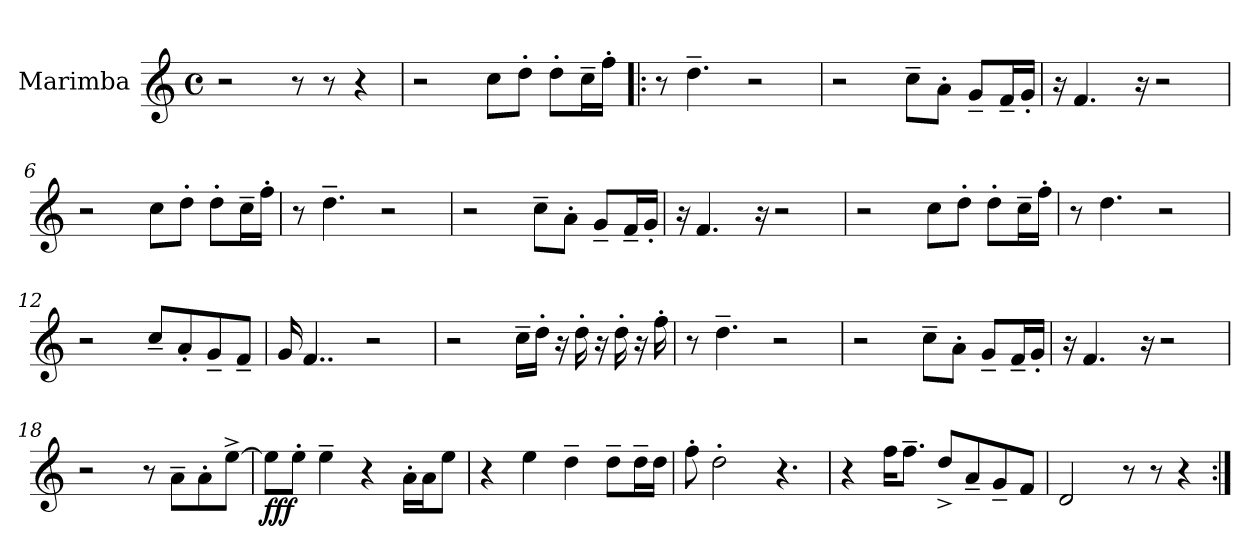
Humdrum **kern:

**kern	**dynam
*part1	*part1
*staff1	*staff1
*I"Marimba	*
*I'Mrm.	*
*clefG2	*
*k[]	*
*M4/4	*
*met(c)	*
=1	=1
2r	.
8r	.
8r	.
4r	.
=2	=2
2r	.
8cc\L	.
8dd'\J	.
8dd'\L	.
16cc~\L	.
16ff'\JJ	.
=3!|:	=3!|:
8r	.
4.dd~\	.
2r	.
=4	=4
2r	.
8cc~\L	.
8a'\J	.
8g~/L	.
16f~/L	.
16g'/JJ	.
=5	=5
16r	.
4.f/	.
16r	.
2r	.
=6	=6
2r	.
8cc\L	.
8dd'\J	.
8dd'\L	.
16cc~\L	.
16ff'\JJ	.
=7	=7
8r	.
4.dd~\	.
2r	.
!!LO:LB:g=z
=8	=8
2r	.
8cc~\L	.
8a'\J	.
8g~/L	.
16f~/L	.
16g'/JJ	.
=9	=9
16r	.
4.f/	.
16r	.
2r	.
=10	=10
2r	.
8cc\L	.
8dd'\J	.
8dd'\L	.
16cc~\L	.
16ff'\JJ	.
=11	=11
8r	.
4.dd\	.
2r	.
=12	=12
2r	.
8cc~/L	.
8a'/	.
8g~/	.
8f~/J	.
=13	=13
16g/	.
4..f/	.
2r	.
!!LO:LB:g=z
=14	=14
2r	.
16cc~\LL	.
16dd'\JJ	.
16r	.
16dd'\	.
16r	.
16dd'\	.
16r	.
16ff'\	.
=15	=15
8r	.
4.dd~\	.
2r	.
=16	=16
2r	.
8cc~\L	.
8a'\J	.
8g~/L	.
16f~/L	.
16g'/JJ	.
=17	=17
16r	.
4.f/	.
16r	.
2r	.
=18	=18
2r	.
8r	.
8a~\L	.
8a'\	.
[8ee^\J	.
=19	=19
!	!LO:DY:b
8ee\L]	fff
8ee'\J	.
4ee~\	.
4r	.
16a'\LL	.
16a\J	.
8ee\J	.
!!LO:LB:g=z
=20	=20
4r	.
4ee\	.
4dd~\	.
8dd~\L	.
16dd~\L	.
16dd\JJ	.
=21	=21
8ff'\	.
2dd'\	.
4.r	.
=22	=22
4r	.
16ff\KL	.
8.ff~\J	.
8dd^/L	.
8a~/	.
8g~/	.
8f/J	.
=23	=23
2d/	.
8r	.
8r	.
4r	.
=:|!	=:|!
*-	*-
